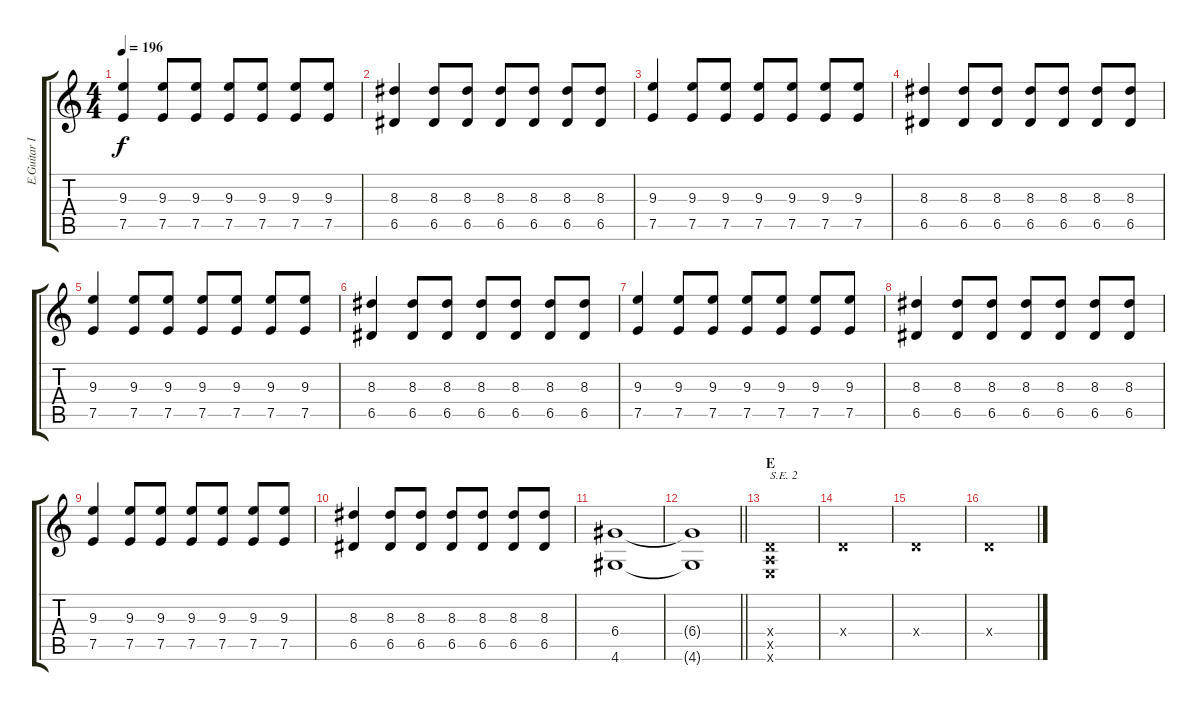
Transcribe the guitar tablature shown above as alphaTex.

\track ("E.Guitar III" "E.Guitar I") {instrument distortionguitar}
\staff {score tabs}
\tuning (E4 B3 G3 D3 A2 E2) {hide}
\ts (4 4)
\tempo 196
\clef g2
\ks c
(9.3 7.5).4{dy f} (9.3 7.5).8 (9.3 7.5).8 (9.3 7.5).8 (9.3 7.5).8 (9.3 7.5).8 (9.3 7.5).8 |
(8.3 6.5).4 (8.3 6.5).8 (8.3 6.5).8 (8.3 6.5).8 (8.3 6.5).8 (8.3 6.5).8 (8.3 6.5).8 |
(9.3 7.5).4 (9.3 7.5).8 (9.3 7.5).8 (9.3 7.5).8 (9.3 7.5).8 (9.3 7.5).8 (9.3 7.5).8 |
(8.3 6.5).4 (8.3 6.5).8 (8.3 6.5).8 (8.3 6.5).8 (8.3 6.5).8 (8.3 6.5).8 (8.3 6.5).8 |
(9.3 7.5).4 (9.3 7.5).8 (9.3 7.5).8 (9.3 7.5).8 (9.3 7.5).8 (9.3 7.5).8 (9.3 7.5).8 |
(8.3 6.5).4 (8.3 6.5).8 (8.3 6.5).8 (8.3 6.5).8 (8.3 6.5).8 (8.3 6.5).8 (8.3 6.5).8 |
(9.3 7.5).4 (9.3 7.5).8 (9.3 7.5).8 (9.3 7.5).8 (9.3 7.5).8 (9.3 7.5).8 (9.3 7.5).8 |
(8.3 6.5).4 (8.3 6.5).8 (8.3 6.5).8 (8.3 6.5).8 (8.3 6.5).8 (8.3 6.5).8 (8.3 6.5).8 |
(9.3 7.5).4 (9.3 7.5).8 (9.3 7.5).8 (9.3 7.5).8 (9.3 7.5).8 (9.3 7.5).8 (9.3 7.5).8 |
(8.3 6.5).4 (8.3 6.5).8 (8.3 6.5).8 (8.3 6.5).8 (8.3 6.5).8 (8.3 6.5).8 (8.3 6.5).8 |
(6.4 4.6).1 |
\barLineRight lightlight
(6.4{t} 4.6{t}).1 |
\section ("" "E")
(0.4{x} 0.5{x} 0.6{x}).1{txt "S.E. 2"} |
0.4{x}.1 |
0.4{x}.1 |
0.4{x}.1
